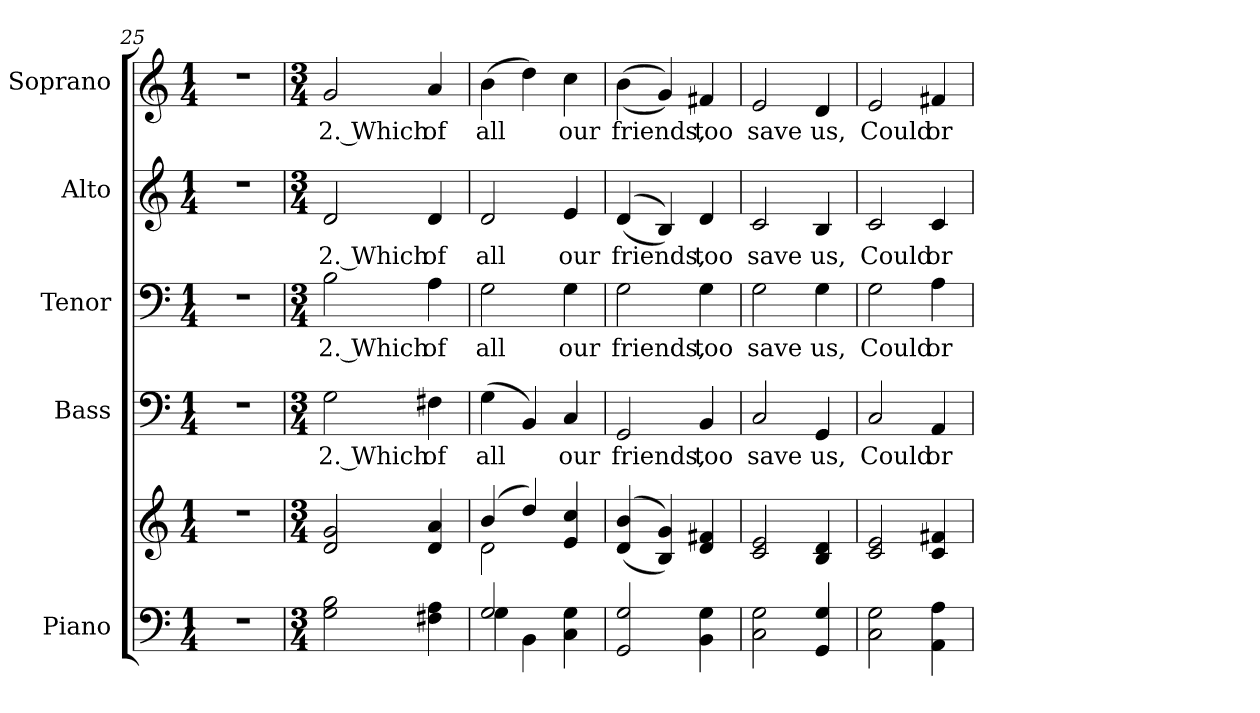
**kern	**kern	**kern	**text	**kern	**text	**kern	**text	**kern	**text
*part5	*part5	*part4	*part4	*part3	*part3	*part2	*part2	*part1	*part1
*staff6	*staff5	*staff4	*staff4	*staff3	*staff3	*staff2	*staff2	*staff1	*staff1
*I"Piano	*	*I"Bass	*	*I"Tenor	*	*I"Alto	*	*I"Soprano	*
*I'Pno.	*	*I'B.	*	*I'T.	*	*I'A.	*	*I'S.	*
!!LO:PB:g=z
*clefF4	*clefG2	*clefF4	*	*clefF4	*	*clefG2	*	*clefG2	*
*k[]	*k[]	*k[]	*	*k[]	*	*k[]	*	*k[]	*
*C:	*C:	*C:	*	*C:	*	*C:	*	*C:	*
*M1/4	*M1/4	*M1/4	*	*M1/4	*	*M1/4	*	*M1/4	*
=25	=25	=25	=25	=25	=25	=25	=25	=25	=25
!LO:N:vis=1	!LO:N:vis=1	!LO:N:vis=1	!	!LO:N:vis=1	!	!LO:N:vis=1	!	!LO:N:vis=1	!
4r	4r	4r	.	4r	.	4r	.	4r	.
=26	=26	=26	=26	=26	=26	=26	=26	=26	=26
*M3/4	*M3/4	*M3/4	*	*M3/4	*	*M3/4	*	*M3/4	*
!	!	!	!LO:LY:b:color=#000000	!	!	!	!	!	!
!	!	!	!	!	!LO:LY:b:color=#000000	!	!	!	!
!	!	!	!	!	!	!	!LO:LY:b:color=#000000	!	!
!	!	!	!	!	!	!	!	!	!LO:LY:b:color=#000000
2Gi\ 2Bi	2di/ 2gi	2Gi\	2. Which	2Bi\	2. Which	2di/	2. Which	2gi/	2. Which
!	!	!	!LO:LY:b:color=#000000	!	!	!	!	!	!
!	!	!	!	!	!LO:LY:b:color=#000000	!	!	!	!
!	!	!	!	!	!	!	!LO:LY:b:color=#000000	!	!
!	!	!	!	!	!	!	!	!	!LO:LY:b:color=#000000
4F#Xi\ 4Ai	4di/ 4ai	4F#Xi\	of	4Ai\	of	4di/	of	4ai/	of
=27	=27	=27	=27	=27	=27	=27	=27	=27	=27
*^	*^	*	*	*	*	*	*	*	*
!	!	!	!	!	!LO:LY:b:color=#000000	!	!	!	!	!	!
!	!	!	!	!	!	!	!LO:LY:b:color=#000000	!	!	!	!
!	!	!	!	!	!	!	!	!	!LO:LY:b:color=#000000	!	!
!	!	!	!	!	!	!	!	!	!	!	!LO:LY:b:color=#000000
2Gi/	4Gi\	(4bi/	2di\	(4Gi\	all	2Gi\	all	2di/	all	(4bi\	all
.	4BBi\	4ddi/)	.	4BBi/)	.	.	.	.	.	4ddi\)	.
!	!	!	!	!	!LO:LY:b:color=#000000	!	!	!	!	!	!
!	!	!	!	!	!	!	!LO:LY:b:color=#000000	!	!	!	!
!	!	!	!	!	!	!	!	!	!LO:LY:b:color=#000000	!	!
!	!	!	!	!	!	!	!	!	!	!	!LO:LY:b:color=#000000
4Ci\ 4Gi	4ryy	4ei/ 4cci	4ryy	4Ci/	our	4Gi\	our	4ei/	our	4cci\	our
*v	*v	*	*	*	*	*	*	*	*	*	*
*	*v	*v	*	*	*	*	*	*	*	*
!!LO:PB:g=z
=28	=28	=28	=28	=28	=28	=28	=28	=28	=28
*^	*^	*	*	*	*	*	*	*	*
!	!	!	!	!	!LO:LY:b:color=#000000	!	!	!	!	!	!
*v	*v	*	*	*	*	*	*	*	*	*	*
*	*v	*v	*	*	*	*	*	*	*	*
*^	*^	*	*	*	*	*	*	*	*
!	!	!	!	!	!	!	!LO:LY:b:color=#000000	!	!	!	!
*v	*v	*	*	*	*	*	*	*	*	*	*
*	*v	*v	*	*	*	*	*	*	*	*
*^	*^	*	*	*	*	*	*	*	*
!	!	!	!	!	!	!	!	!	!LO:LY:b:color=#000000	!	!
*v	*v	*	*	*	*	*	*	*	*	*	*
*	*v	*v	*	*	*	*	*	*	*	*
*^	*^	*	*	*	*	*	*	*	*
!	!	!	!	!	!	!	!	!	!	!	!LO:LY:b:color=#000000
*v	*v	*	*	*	*	*	*	*	*	*	*
*	*v	*v	*	*	*	*	*	*	*	*
2GGi/ 2Gi	((4di/ 4bi	2GGi/	friends,	2Gi\	friends,	((4di/	friends,	((4bi\	friends,
.	4Bi/ 4gi))	.	.	.	.	4Bi/))	.	4gi/))	.
!	!	!	!LO:LY:b:color=#000000	!	!	!	!	!	!
!	!	!	!	!	!LO:LY:b:color=#000000	!	!	!	!
!	!	!	!	!	!	!	!LO:LY:b:color=#000000	!	!
!	!	!	!	!	!	!	!	!	!LO:LY:b:color=#000000
4BBi\ 4Gi	4di/ 4f#Xi	4BBi/	too	4Gi\	too	4di/	too	4f#Xi/	too
=29	=29	=29	=29	=29	=29	=29	=29	=29	=29
!	!	!	!LO:LY:b:color=#000000	!	!	!	!	!	!
!	!	!	!	!	!LO:LY:b:color=#000000	!	!	!	!
!	!	!	!	!	!	!	!LO:LY:b:color=#000000	!	!
!	!	!	!	!	!	!	!	!	!LO:LY:b:color=#000000
2Ci\ 2Gi	2ci/ 2ei	2Ci/	save	2Gi\	save	2ci/	save	2ei/	save
!	!	!	!LO:LY:b:color=#000000	!	!	!	!	!	!
!	!	!	!	!	!LO:LY:b:color=#000000	!	!	!	!
!	!	!	!	!	!	!	!LO:LY:b:color=#000000	!	!
!	!	!	!	!	!	!	!	!	!LO:LY:b:color=#000000
4GGi/ 4Gi	4Bi/ 4di	4GGi/	us,	4Gi\	us,	4Bi/	us,	4di/	us,
=30	=30	=30	=30	=30	=30	=30	=30	=30	=30
!	!	!	!LO:LY:b:color=#000000	!	!	!	!	!	!
!	!	!	!	!	!LO:LY:b:color=#000000	!	!	!	!
!	!	!	!	!	!	!	!LO:LY:b:color=#000000	!	!
!	!	!	!	!	!	!	!	!	!LO:LY:b:color=#000000
2Ci\ 2Gi	2ci/ 2ei	2Ci/	Could	2Gi\	Could	2ci/	Could	2ei/	Could
!	!	!	!LO:LY:b:color=#000000	!	!	!	!	!	!
!	!	!	!	!	!LO:LY:b:color=#000000	!	!	!	!
!	!	!	!	!	!	!	!LO:LY:b:color=#000000	!	!
!	!	!	!	!	!	!	!	!	!LO:LY:b:color=#000000
4AAi\ 4Ai	4ci/ 4f#Xi	4AAi/	or	4Ai\	or	4ci/	or	4f#Xi/	or
=	=	=	=	=	=	=	=	=	=
*-	*-	*-	*-	*-	*-	*-	*-	*-	*-
